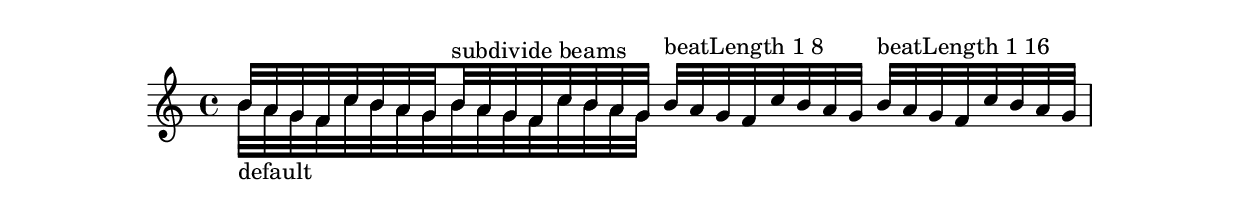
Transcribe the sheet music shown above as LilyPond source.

%% Do not edit this file; it is auto-generated from LSR http://lsr.dsi.unimi.it
%% This file is in the public domain.
\version "2.13.0"

\header {
  lsrtags = "rhythms"

  texidoces = "
Se pueden subdividir las barras automáticamente.  Estableciendo la
propiedad @code{subdivideBeams}, las barras se subdividen en
posiciones de pulso (tal y como se especifica en @code{beatLength}).

"
  doctitlees = "Subdivisiones de barra automáticas"

  texidoc = "
Beams can be subdivided automatically.  By setting the property
@code{subdivideBeams}, beams are subdivided at beat positions (as
specified in @code{beatLength}). 

"
  doctitle = "Automatic beam subdivisions"
} % begin verbatim

\new Staff {
  \relative c'' {
    <<
      {
        \voiceOne
        \set subdivideBeams = ##t
        b32[ a g f c' b a g
        b32^"subdivide beams" a g f c' b a g]
      }
      \new Voice {
        \voiceTwo
        b32_"default"[ a g f c' b a g
        b32 a g f c' b a g]
      }
    >>
    \oneVoice
    \set beatLength = #(ly:make-moment 1 8)
    b32^"beatLength 1 8"[ a g f c' b a g]
    \set beatLength = #(ly:make-moment 1 16)
    b32^"beatLength 1 16"[ a g f c' b a g]
  }
}
